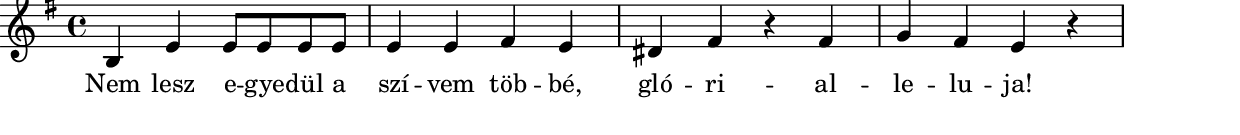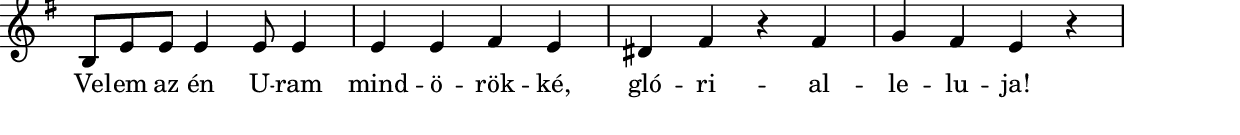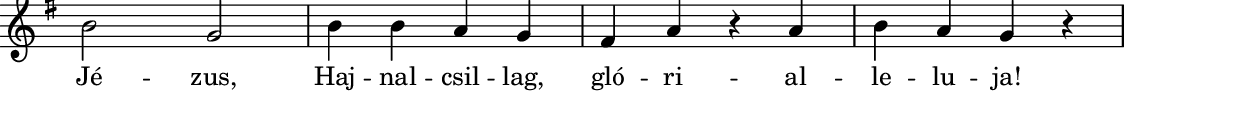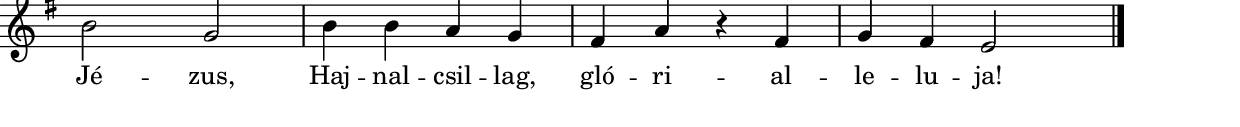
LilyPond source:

% MusicXML to Lilypond converter by Kovi

szovegAAA = \lyricmode {  "Nem" "lesz" "e" -- "gye" -- "dül" "a" "szí" -- "vem" "töb" -- "bé," "gló" -- "ri" -- "al" -- "le" -- "lu" -- "ja!" "Ve" -- "lem" "az" "én" "U" -- "ram" "mind" -- "ö" -- "rök" -- "ké," "gló" -- "ri" -- "al" -- "le" -- "lu" -- "ja!" "Jé" -- "zus," "Haj" -- "nal" -- "csil" -- "lag," "gló" -- "ri" -- "al" -- "le" -- "lu" -- "ja!" "Jé" -- "zus," "Haj" -- "nal" -- "csil" -- "lag," "gló" -- "ri" -- "al" -- "le" -- "lu" -- "ja!"  }

% Analyzing...
% 1 parts
% 1 Staff
% forceBassClefActive = 
melody = {
% 63 notes in the part
% 1 voices

\new Staff
\new Voice {
% 63 notes
% 16 mesaures

% Measure 1
\clef "treble"
\key g \major
\time 4/4 
b4 e'4 e'8 e'8 e'8 e'8 
% Measure 2
e'4 e'4 fis'4 e'4 
% Measure 3
dis'4 fis'4 r4 fis'4 
% Measure 4
g'4 fis'4 e'4 r4 
% Measure 5
\break
b8 e'8 e'8 e'4 e'8 e'4 
% Measure 6
e'4 e'4 fis'4 e'4 
% Measure 7
dis'4 fis'4 r4 fis'4 
% Measure 8
g'4 fis'4 e'4 r4 
% Measure 9
\break
b'2 g'2 
% Measure 10
b'4 b'4 a'4 g'4 
% Measure 11
fis'4 a'4 r4 a'4 
% Measure 12
b'4 a'4 g'4 r4 
% Measure 13
\break
b'2 g'2 
% Measure 14
b'4 b'4 a'4 g'4 
% Measure 15
fis'4 a'4 r4 fis'4 
% Measure 16
g'4 fis'4 e'2 \bar "|." 
} % voice
\addlyrics { \szovegAAA }

} % melody


harmonies = \chordmode {
% 12 chords
\germanChords
e4:m s4 s4 s4 s4 s4 s4 s4 b4:7 s4 s4 s4 s4 s4 e4:m s4 e4:m s4 s4 s4 s4 s4 s4 s4 b4:7 s4 s4 s4 s4 s4 e4:m s4 e4:m s4 s4 s4 s4 s4 s4 s4 b4:7 s4 s4 s4 s4 s4 e4:m s4 e4:m s4 s4 s4 s4 s4 s4 s4 b4:7 s4 s4 s4 s4 s4 e4:m
}

\include "../../definitions.ly"
